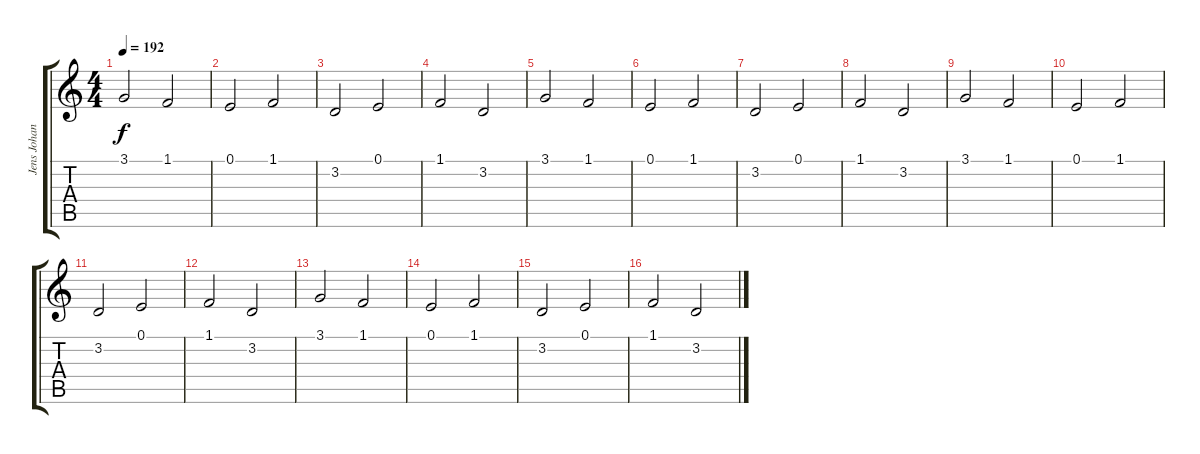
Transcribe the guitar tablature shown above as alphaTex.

\track ("Jens Johansson" "Jens Johan") {instrument choiraahs}
\staff {score tabs}
\tuning (E4 B3 G3 D3 A2 E2) {hide}
\ts (4 4)
\tempo 192
\clef g2
\ks c
3.1.2{dy f} 1.1.2 |
0.1.2 1.1.2 |
3.2.2 0.1.2 |
1.1.2 3.2.2 |
3.1.2 1.1.2 |
0.1.2 1.1.2 |
3.2.2 0.1.2 |
1.1.2 3.2.2{volume 11} |
3.1.2{volume 11} 1.1.2{volume 10} |
0.1.2{volume 10} 1.1.2{volume 10} |
3.2.2{volume 10} 0.1.2{volume 9} |
1.1.2{volume 9} 3.2.2{volume 9} |
3.1.2{volume 8} 1.1.2{volume 8} |
0.1.2{volume 8} 1.1.2{volume 7} |
3.2.2{volume 7} 0.1.2{volume 7} |
1.1.2{volume 6} 3.2.2{volume 6}
